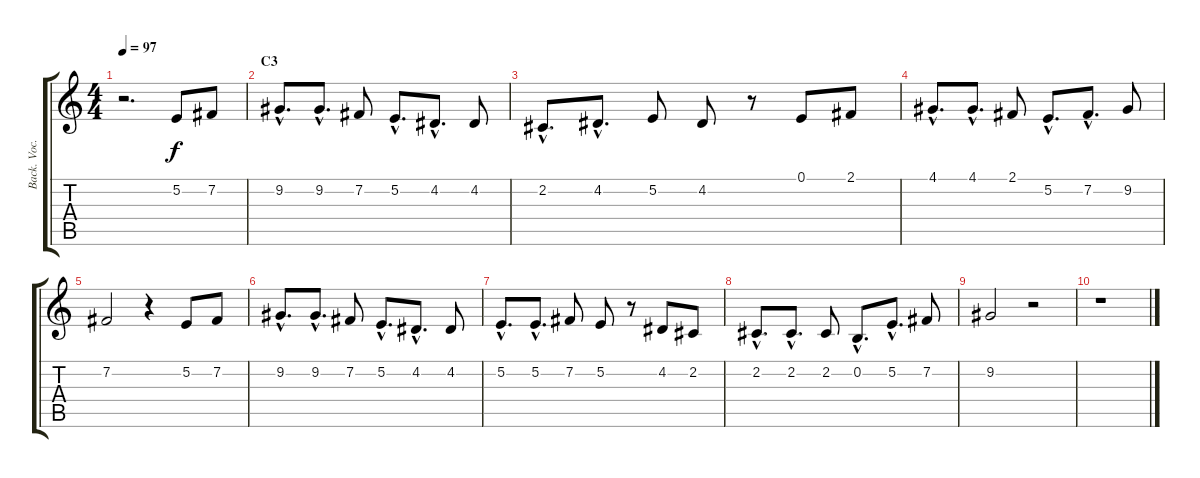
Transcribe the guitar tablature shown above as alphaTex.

\track ("Back. Voc." "Back. Voc.") {instrument choiraahs}
\staff {score tabs}
\tuning (E4 B3 G3 D3 A2 E2) {hide}
\ts (4 4)
\tempo 97
\clef g2
\ks c
r.2{d dy f} 5.2.8 7.2.8 |
\section ("" "C3")
9.2{hac}.8{d} 9.2{hac}.8{d} 7.2.8 5.2{hac}.8{d} 4.2{hac}.8{d} 4.2.8 |
2.2{hac}.8{d} 4.2{hac}.8{d} 5.2.8 4.2.8 r.8 0.1.8 2.1.8 |
4.1{hac}.8{d} 4.1{hac}.8{d} 2.1.8 5.2{hac}.8{d} 7.2{hac}.8{d} 9.2.8 |
7.2.2 r.4 5.2.8 7.2.8 |
9.2{hac}.8{d} 9.2{hac}.8{d} 7.2.8 5.2{hac}.8{d} 4.2{hac}.8{d} 4.2.8 |
5.2{hac}.8{d} 5.2{hac}.8{d} 7.2.8 5.2.8 r.8 4.2.8 2.2.8 |
2.2{hac}.8{d} 2.2{hac}.8{d} 2.2.8 0.2{hac}.8{d} 5.2{hac}.8{d} 7.2.8 |
9.2.2 r.2 |
r.1
